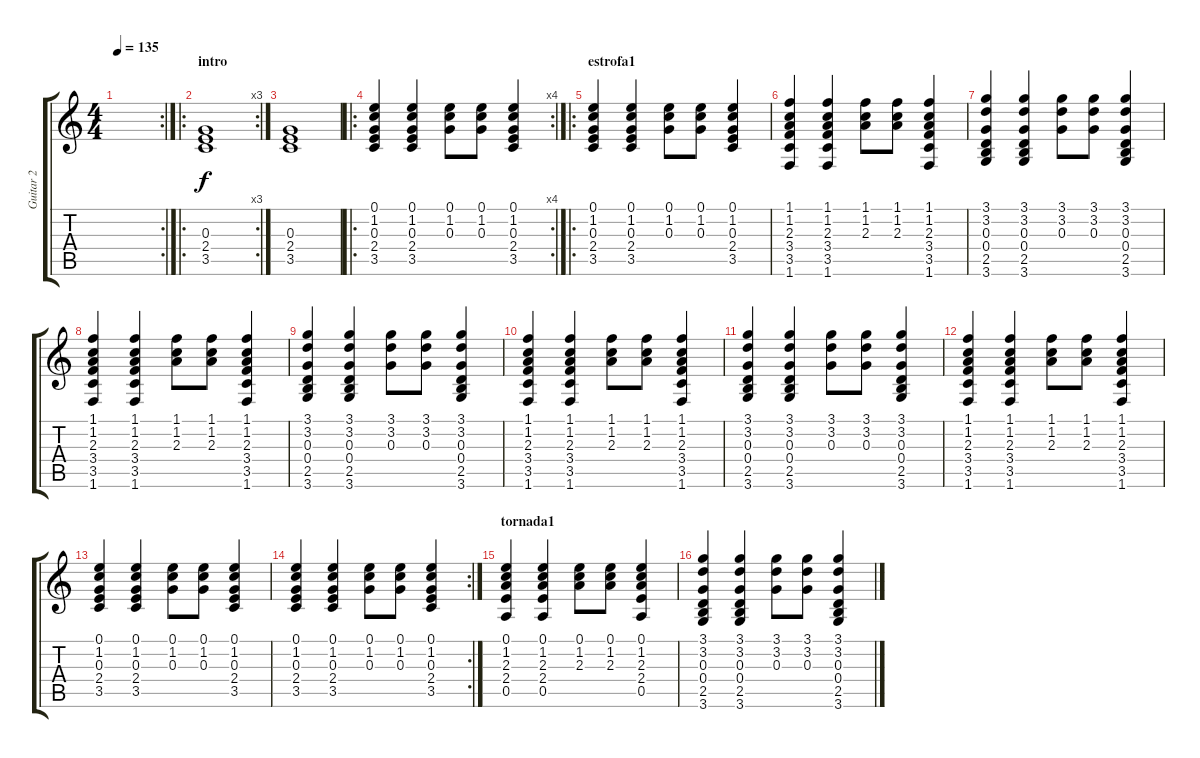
\track ("Guitar 2" "Guitar 2") {instrument acousticguitarnylon}
\staff {score tabs}
\tuning (E4 B3 G3 D3 A2 E2) {hide}
\rc 2
\ts (4 4)
\tempo 135
\clef g2
\ks c
|
\ro
\rc 3
\section ("" "intro")
(0.3 2.4 3.5).1 |
(0.3 2.4 3.5).1 |
\ro
\rc 4
(0.1 1.2 0.3 2.4 3.5).4 (0.1 1.2 0.3 2.4 3.5).4 (0.1 1.2 0.3).8 (0.1 1.2 0.3).8 (0.1 1.2 0.3 2.4 3.5).4 |
\ro
\section ("" "estrofa1")
(0.1 1.2 0.3 2.4 3.5).4 (0.1 1.2 0.3 2.4 3.5).4 (0.1 1.2 0.3).8 (0.1 1.2 0.3).8 (0.1 1.2 0.3 2.4 3.5).4 |
(1.1 1.2 2.3 3.4 3.5 1.6).4 (1.1 1.2 2.3 3.4 3.5 1.6).4 (1.1 1.2 2.3).8 (1.1 1.2 2.3).8 (1.1 1.2 2.3 3.4 3.5 1.6).4 |
(3.1 3.2 0.3 0.4 2.5 3.6).4 (3.1 3.2 0.3 0.4 2.5 3.6).4 (3.1 3.2 0.3).8 (3.1 3.2 0.3).8 (3.1 3.2 0.3 0.4 2.5 3.6).4 |
(1.1 1.2 2.3 3.4 3.5 1.6).4 (1.1 1.2 2.3 3.4 3.5 1.6).4 (1.1 1.2 2.3).8 (1.1 1.2 2.3).8 (1.1 1.2 2.3 3.4 3.5 1.6).4 |
(3.1 3.2 0.3 0.4 2.5 3.6).4 (3.1 3.2 0.3 0.4 2.5 3.6).4 (3.1 3.2 0.3).8 (3.1 3.2 0.3).8 (3.1 3.2 0.3 0.4 2.5 3.6).4 |
(1.1 1.2 2.3 3.4 3.5 1.6).4 (1.1 1.2 2.3 3.4 3.5 1.6).4 (1.1 1.2 2.3).8 (1.1 1.2 2.3).8 (1.1 1.2 2.3 3.4 3.5 1.6).4 |
(3.1 3.2 0.3 0.4 2.5 3.6).4 (3.1 3.2 0.3 0.4 2.5 3.6).4 (3.1 3.2 0.3).8 (3.1 3.2 0.3).8 (3.1 3.2 0.3 0.4 2.5 3.6).4 |
(1.1 1.2 2.3 3.4 3.5 1.6).4 (1.1 1.2 2.3 3.4 3.5 1.6).4 (1.1 1.2 2.3).8 (1.1 1.2 2.3).8 (1.1 1.2 2.3 3.4 3.5 1.6).4 |
(0.1 1.2 0.3 2.4 3.5).4 (0.1 1.2 0.3 2.4 3.5).4 (0.1 1.2 0.3).8 (0.1 1.2 0.3).8 (0.1 1.2 0.3 2.4 3.5).4 |
\rc 2
(0.1 1.2 0.3 2.4 3.5).4 (0.1 1.2 0.3 2.4 3.5).4 (0.1 1.2 0.3).8 (0.1 1.2 0.3).8 (0.1 1.2 0.3 2.4 3.5).4 |
\section ("" "tornada1")
(0.1 1.2 2.3 2.4 0.5).4 (0.1 1.2 2.3 2.4 0.5).4 (0.1 1.2 2.3).8 (0.1 1.2 2.3).8 (0.1 1.2 2.3 2.4 0.5).4 |
(3.1 3.2 0.3 0.4 2.5 3.6).4 (3.1 3.2 0.3 0.4 2.5 3.6).4 (3.1 3.2 0.3).8 (3.1 3.2 0.3).8 (3.1 3.2 0.3 0.4 2.5 3.6).4
